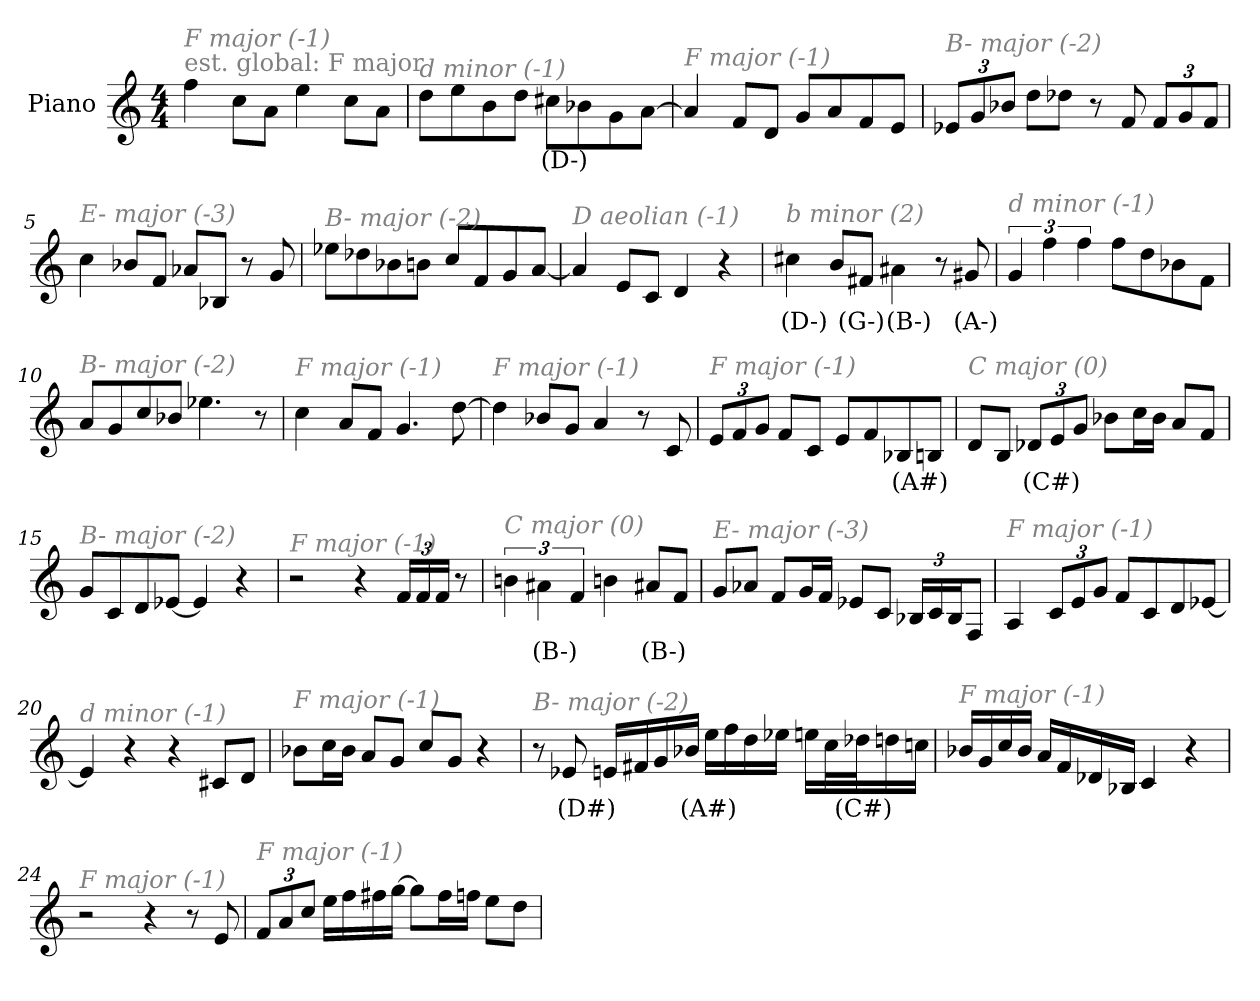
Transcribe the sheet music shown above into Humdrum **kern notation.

**kern	**text
*part1	*part1
*staff1	*staff1
*I"Piano	*
*I'Pno	*
*clefG2	*
*k[]	*
*M4/4	*
*MM165	*
=1	=1
!LO:TX:a:color=#808080:t=est. global&colon; F major	!
!LO:TX:i:color=#808080:t=F major (-1)	!
4ff\	.
8cc\L	.
8a\J	.
4ee\	.
8cc\L	.
8a\J	.
=2	=2
!LO:TX:i:color=#808080:t=d minor (-1)	!
8dd\L	.
8ee\	.
8b\	.
8dd\J	.
8cc#Xi\L	(D-)
8b-X\	.
8g\	.
[8a\J	.
=3	=3
!LO:TX:i:color=#808080:t=F major (-1)	!
4a/]	.
8f/L	.
8d/J	.
8g/L	.
8a/	.
8f/	.
8e/J	.
=4	=4
*Xbrackettup	*
!LO:TX:i:color=#808080:t=B- major (-2)	!
12e-X/L	.
12g/	.
12b-X/J	.
8dd\L	.
8dd-X\J	.
8r	.
8f/	.
12f/L	.
12g/	.
12f/J	.
!!LO:LB:g=z
=5	=5
!LO:TX:i:color=#808080:t=E- major (-3)	!
4cc\	.
8b-X/L	.
8f/J	.
8a-X/L	.
8B-X/J	.
8r	.
8g/	.
=6	=6
!LO:TX:i:color=#808080:t=B- major (-2)	!
8ee-X\L	.
8dd-X\	.
8b-X\	.
8bn\J	.
8cc/L	.
8f/	.
8g/	.
[8a/J	.
=7	=7
!LO:TX:i:color=#808080:t=D aeolian (-1)	!
4a/]	.
8e/L	.
8c/J	.
4d/	.
4r	.
=8	=8
!LO:TX:i:color=#808080:t=b minor (2)	!
4cc#Xi\	(D-)
8b/L	.
8f#Xi/J	(G-)
4a#Xi\	(B-)
8r	.
8g#Xi/	(A-)
!!LO:LB:g=z
=9	=9
*brackettup	*
!LO:TX:i:color=#808080:t=d minor (-1)	!
6g/	.
6ff\	.
6ff\	.
8ff\L	.
8dd\	.
8b-X\	.
8f\J	.
=10	=10
!LO:TX:i:color=#808080:t=B- major (-2)	!
8a/L	.
8g/	.
8cc/	.
8b-X/J	.
4.ee-X\	.
8r	.
=11	=11
!LO:TX:i:color=#808080:t=F major (-1)	!
4cc\	.
8a/L	.
8f/J	.
4.g/	.
[8dd\	.
=12	=12
!LO:TX:i:color=#808080:t=F major (-1)	!
4dd\]	.
8b-X/L	.
8g/J	.
4a/	.
8r	.
8c/	.
!!LO:LB:g=z
=13	=13
*Xbrackettup	*
!LO:TX:i:color=#808080:t=F major (-1)	!
12e/L	.
12f/	.
12g/J	.
8f/L	.
8c/J	.
8e/L	.
8f/	.
8B-Xi/	(A#)
8B/J	.
=14	=14
!LO:TX:i:color=#808080:t=C major (0)	!
8d/L	.
8B/J	.
12d-Xi/L	(C#)
12e/	.
12g/J	.
8b-X\L	.
16cc\L	.
16b-\JJ	.
8a/L	.
8f/J	.
=15	=15
!LO:TX:i:color=#808080:t=B- major (-2)	!
8g/L	.
8c/	.
8d/	.
[8e-X/J	.
4e-/]	.
4r	.
=16	=16
!LO:TX:i:color=#808080:t=F major (-1)	!
2r	.
4r	.
24f/LL	.
24f/	.
24f/JJ	.
8r	.
!!LO:LB:g=z
=17	=17
*brackettup	*
!LO:TX:i:color=#808080:t=C major (0)	!
6bn\	.
6a#Xi\	(B-)
6f/	.
4bn\	.
8a#Xi/L	(B-)
8f/J	.
=18	=18
!LO:TX:i:color=#808080:t=E- major (-3)	!
8g/L	.
8a-X/J	.
8f/L	.
16g/L	.
16f/JJ	.
8e-X/L	.
8c/J	.
*Xbrackettup	*
24B-X/LL	.
24c/	.
24B-/J	.
8F/J	.
=19	=19
!LO:TX:i:color=#808080:t=F major (-1)	!
4A/	.
12c/L	.
12e/	.
12g/J	.
8f/L	.
8c/	.
8d/	.
[8e-X/J	.
=20	=20
!LO:TX:i:color=#808080:t=d minor (-1)	!
4e-/]	.
4r	.
4r	.
8c#X/L	.
8d/J	.
!!LO:LB:g=z
=21	=21
!LO:TX:i:color=#808080:t=F major (-1)	!
8b-X\L	.
16cc\L	.
16b-\JJ	.
8a/L	.
8g/J	.
8cc/L	.
8g/J	.
4r	.
=22	=22
!LO:TX:i:color=#808080:t=B- major (-2)	!
8r	.
8e-Xi/	(D#)
16e/LL	.
16f#X/	.
16g/	.
16b-Xi/JJ	(A#)
16ee\LL	.
16ff\	.
16dd\	.
16ee-X\JJ	.
16een\LL	.
32cc\L	.
32dd-Xi\J	(C#)
16dd\	.
16ccn\JJ	.
=23	=23
!LO:TX:i:color=#808080:t=F major (-1)	!
16b-X/LL	.
16g/	.
16cc/	.
16b-/JJ	.
16a/LL	.
16f/	.
16d-X/	.
16B-X/JJ	.
4c/	.
4r	.
!!LO:LB:g=z
=24	=24
!LO:TX:i:color=#808080:t=F major (-1)	!
2r	.
4r	.
8r	.
8e/	.
=25	=25
!LO:TX:i:color=#808080:t=F major (-1)	!
12f/L	.
12a/	.
12cc/J	.
16ee\LL	.
16ff\	.
16ff#X\	.
[16gg\JJ	.
8gg\L]	.
16ff#\L	.
16ffn\JJ	.
8ee\L	.
8dd\J	.
=	=
*-	*-
